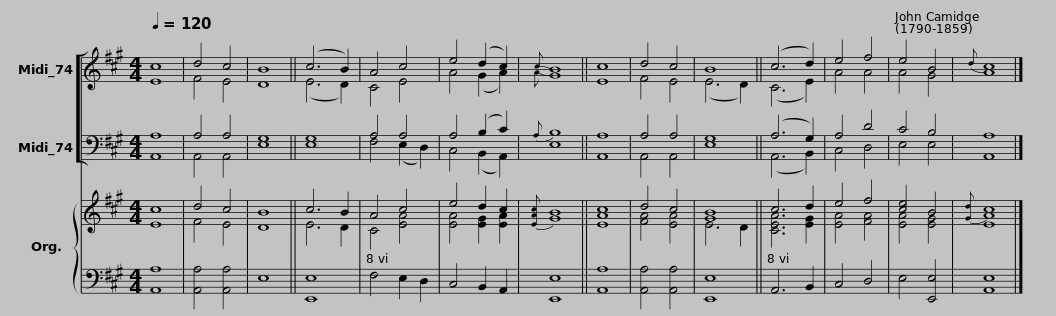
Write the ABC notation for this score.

X:1
%%score [ ( 1 2 ) ( 3 4 ) ] { ( 5 6 ) | 7 }
L:1/8
Q:1/4=120
M:4/4
I:linebreak $
K:A
V:1 treble
V:2 treble
V:3 bass
V:4 bass
V:5 treble
V:6 treble
V:7 bass
V:1
 c8 | d4 c4 | B8 || (c6 B2) | A4 c4 | %5
 e4 (d2 c2) |{c} B8 || c8 | d4 c4 | B8 || %10
 (c6 d2) | e4 f4 | e4 B4 |{d} c8 |] %14
V:2
 E8 | F4 E4 | D8 || (E6 D2) | C4 E4 | %5
 A4 (G2 A2) |{A} G8 || E8 | F4 E4 | (E6 D2) || %10
 (C6 E2) | A4 A4 | A4 G4 | A8 |] %14
V:3
 A,8 | A,4 A,4 | G,8 || G,8 | A,4 A,4 | %5
 A,4 (B,2 C2) |{A,} B,8 || A,8 | A,4 A,4 | G,8 || %10
 (A,6 G,2) | A,4 D4 | C4 B,4 | A,8 |] %14
V:4
 A,,8 | A,,4 A,,4 | E,8 || E,8 | F,4 (E,2 D,2) | %5
 C,4 (B,,2 A,,2) | E,8 || A,,8 | A,,4 A,,4 | E,8 || %10
 (A,,6 B,,2) | C,4 D,4 | E,4 E,4 | A,,8 |] %14
V:5
 c8 | d4 c4 | B8 || c6 B2 | A4 c4 | %5
 e4 d2 c2 |{[EAc]} B8 || c8 | d4 c4 | [GB]8 || %10
 c6 d2 | e4 f4 | [ce]4 B4 |{[Gd]} c8 |] %14
V:6
 E8 | F4 E4 | D8 || E6 D2 | C4 [EA]4 | %5
 [EA]4 [EG]2 [EA]2 | G8 || [EA]8 | [FA]4 [EA]4 | E6 D2 || %10
 [CEA]6 [EG]2 | [EA]4 [FA]4 | [EA]4 [EG]4 | [EA]8 |] %14
V:7
 [A,,A,]8 | [A,,A,]4 [A,,A,]4 | E,8 || [E,,E,]8 | F,4 E,2 D,2 | %5
 C,4 B,,2 A,,2 | [E,,E,]8 || [A,,A,]8 | [A,,A,]4 [A,,A,]4 | [E,,E,]8 || %10
 A,,6 B,,2 | C,4 D,4 | E,4 [E,,E,]4 | [A,,E,]8 |] %14
